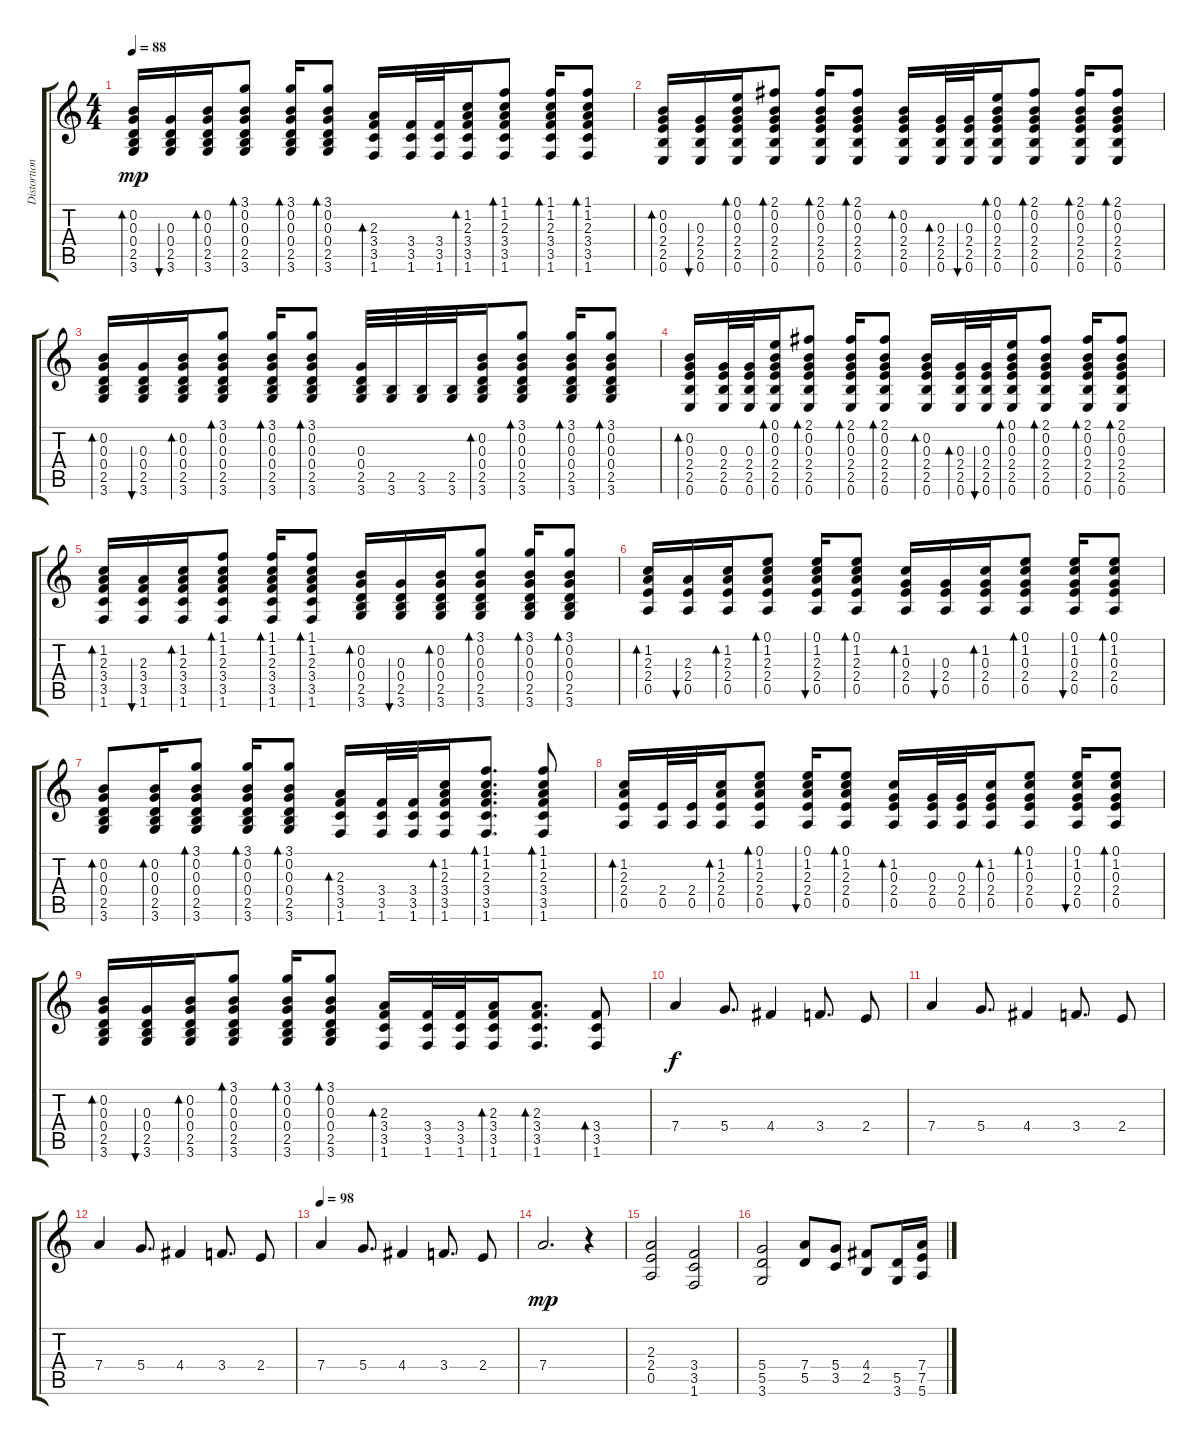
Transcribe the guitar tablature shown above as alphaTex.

\track ("Distortion" "Distortion") {instrument distortionguitar}
\staff {score tabs}
\tuning (E4 B3 G3 D3 A2 E2) {hide}
\ts (4 4)
\tempo 88
\clef g2
\ks c
(0.2 0.3 0.4 2.5 3.6).16{bd 60 dy mp} (0.3 0.4 2.5 3.6).16{bu 60} (0.2 0.3 0.4 2.5 3.6).16{bd 60} (3.1 0.2 0.3 0.4 2.5 3.6).8{bd 60} (3.1 0.2 0.3 0.4 2.5 3.6).16{bd 60} (3.1 0.2 0.3 0.4 2.5 3.6).8{bd 60} (2.3 3.4 3.5 1.6).16{bd 60} (3.4 3.5 1.6).32 (3.4 3.5 1.6).32 (1.2 2.3 3.4 3.5 1.6).16{bd 60} (1.1 1.2 2.3 3.4 3.5 1.6).8{bd 60} (1.1 1.2 2.3 3.4 3.5 1.6).16{bd 60} (1.1 1.2 2.3 3.4 3.5 1.6).8{bd 60} |
(0.2 0.3 2.4 2.5 0.6).16{bd 60 volume 10 balance 14 instrument acousticguitarsteel} (0.3 2.4 2.5 0.6).16{bu 60} (0.1 0.2 0.3 2.4 2.5 0.6).16{bd 60} (2.1 0.2 0.3 2.4 2.5 0.6).8{bd 60} (2.1 0.2 0.3 2.4 2.5 0.6).16{bd 60} (2.1 0.2 0.3 2.4 2.5 0.6).8{bd 60} (0.2 0.3 2.4 2.5 0.6).16{bd 60} (0.3 2.4 2.5 0.6).32{bd 60} (0.3 2.4 2.5 0.6).32{bu 60} (0.1 0.2 0.3 2.4 2.5 0.6).16{bd 60} (2.1 0.2 0.3 2.4 2.5 0.6).8{bd 60} (2.1 0.2 0.3 2.4 2.5 0.6).16{bd 60} (2.1 0.2 0.3 2.4 2.5 0.6).8{bd 60} |
(0.2 0.3 0.4 2.5 3.6).16{bd 60} (0.3 0.4 2.5 3.6).16{bu 60} (0.2 0.3 0.4 2.5 3.6).16{bd 60} (3.1 0.2 0.3 0.4 2.5 3.6).8{bd 60} (3.1 0.2 0.3 0.4 2.5 3.6).16{bd 60} (3.1 0.2 0.3 0.4 2.5 3.6).8{bd 60} (0.3 0.4 2.5 3.6).32 (2.5 3.6).32 (2.5 3.6).32 (2.5 3.6).32 (0.2 0.3 0.4 2.5 3.6).16{bd 60} (3.1 0.2 0.3 0.4 2.5 3.6).8{bd 60} (3.1 0.2 0.3 0.4 2.5 3.6).16{bd 60} (3.1 0.2 0.3 0.4 2.5 3.6).8{bd 60} |
(0.2 0.3 2.4 2.5 0.6).16{bd 60} (0.3 2.4 2.5 0.6).32 (0.3 2.4 2.5 0.6).32 (0.1 0.2 0.3 2.4 2.5 0.6).16{bd 60} (2.1 0.2 0.3 2.4 2.5 0.6).8{bd 60} (2.1 0.2 0.3 2.4 2.5 0.6).16{bd 60} (2.1 0.2 0.3 2.4 2.5 0.6).8{bd 60} (0.2 0.3 2.4 2.5 0.6).16{bd 60} (0.3 2.4 2.5 0.6).32{bd 60} (0.3 2.4 2.5 0.6).32{bu 60} (0.1 0.2 0.3 2.4 2.5 0.6).16{bd 60} (2.1 0.2 0.3 2.4 2.5 0.6).8{bd 60} (2.1 0.2 0.3 2.4 2.5 0.6).16{bd 60} (2.1 0.2 0.3 2.4 2.5 0.6).8{bd 60} |
(1.2 2.3 3.4 3.5 1.6).16{bd 60} (2.3 3.4 3.5 1.6).16{bu 60} (1.2 2.3 3.4 3.5 1.6).16{bd 60} (1.1 1.2 2.3 3.4 3.5 1.6).8{bd 60} (1.1 1.2 2.3 3.4 3.5 1.6).16{bd 60} (1.1 1.2 2.3 3.4 3.5 1.6).8{bd 60} (0.2 0.3 0.4 2.5 3.6).16{bd 60} (0.3 0.4 2.5 3.6).16{bu 60} (0.2 0.3 0.4 2.5 3.6).16{bd 60} (3.1 0.2 0.3 0.4 2.5 3.6).8{bd 60} (3.1 0.2 0.3 0.4 2.5 3.6).16{bd 60} (3.1 0.2 0.3 0.4 2.5 3.6).8{bd 60} |
(1.2 2.3 2.4 0.5).16{bd 60} (2.3 2.4 0.5).16{bu 60} (1.2 2.3 2.4 0.5).16{bd 60} (0.1 1.2 2.3 2.4 0.5).8{bd 60} (0.1 1.2 2.3 2.4 0.5).16{bu 60} (0.1 1.2 2.3 2.4 0.5).8{bd 60} (1.2 0.3 2.4 0.5).16{bd 60} (0.3 2.4 0.5).16{bu 60} (1.2 0.3 2.4 0.5).16{bd 60} (0.1 1.2 0.3 2.4 0.5).8{bd 60} (0.1 1.2 0.3 2.4 0.5).16{bu 60} (0.1 1.2 0.3 2.4 0.5).8{bd 60} |
(0.2 0.3 0.4 2.5 3.6).8{bd 60} (0.2 0.3 0.4 2.5 3.6).16{bd 60} (3.1 0.2 0.3 0.4 2.5 3.6).8{bd 60} (3.1 0.2 0.3 0.4 2.5 3.6).16{bd 60} (3.1 0.2 0.3 0.4 2.5 3.6).8{bd 60} (2.3 3.4 3.5 1.6).16{bd 60} (3.4 3.5 1.6).32 (3.4 3.5 1.6).32 (1.2 2.3 3.4 3.5 1.6).16{bd 60} (1.1 1.2 2.3 3.4 3.5 1.6).8{d bd 60} (1.1 1.2 2.3 3.4 3.5 1.6).8{bd 60} |
(1.2 2.3 2.4 0.5).16{bd 60} (2.4 0.5).32 (2.4 0.5).32 (1.2 2.3 2.4 0.5).16{bd 60} (0.1 1.2 2.3 2.4 0.5).8{bd 60} (0.1 1.2 2.3 2.4 0.5).16{bu 60} (0.1 1.2 2.3 2.4 0.5).8{bd 60} (1.2 0.3 2.4 0.5).16{bd 60} (0.3 2.4 0.5).32 (0.3 2.4 0.5).32 (1.2 0.3 2.4 0.5).16{bd 60} (0.1 1.2 0.3 2.4 0.5).8{bd 60} (0.1 1.2 0.3 2.4 0.5).16{bu 60} (0.1 1.2 0.3 2.4 0.5).8{bd 60} |
(0.2 0.3 0.4 2.5 3.6).16{bd 60} (0.3 0.4 2.5 3.6).16{bu 60} (0.2 0.3 0.4 2.5 3.6).16{bd 60} (3.1 0.2 0.3 0.4 2.5 3.6).8{bd 60} (3.1 0.2 0.3 0.4 2.5 3.6).16{bd 60} (3.1 0.2 0.3 0.4 2.5 3.6).8{bd 60} (2.3 3.4 3.5 1.6).16{bd 60} (3.4 3.5 1.6).32 (3.4 3.5 1.6).32 (2.3 3.4 3.5 1.6).16{bd 60} (2.3 3.4 3.5 1.6).8{d bd 60} (3.4 3.5 1.6).8{bd 60} |
7.4.4{dy f volume 8 balance 8 instrument electricguitarclean} 5.4.8{d} 4.4.4 3.4.8{d} 2.4.8 |
7.4.4 5.4.8{d} 4.4.4 3.4.8{d} 2.4.8 |
7.4.4 5.4.8{d} 4.4.4 3.4.8{d} 2.4.8 |
\tempo 98
7.4.4 5.4.8{d} 4.4.4 3.4.8{d} 2.4.8 |
7.4.2{d dy mp} r.4{volume 14 balance 8 instrument distortionguitar} |
(2.3 2.4 0.5).2 (3.4 3.5 1.6).2 |
(5.4 5.5 3.6).2 (7.4 5.5).8 (5.4 3.5).8 (4.4 2.5).8 (5.5 3.6).16 (7.4 7.5 5.6).16
